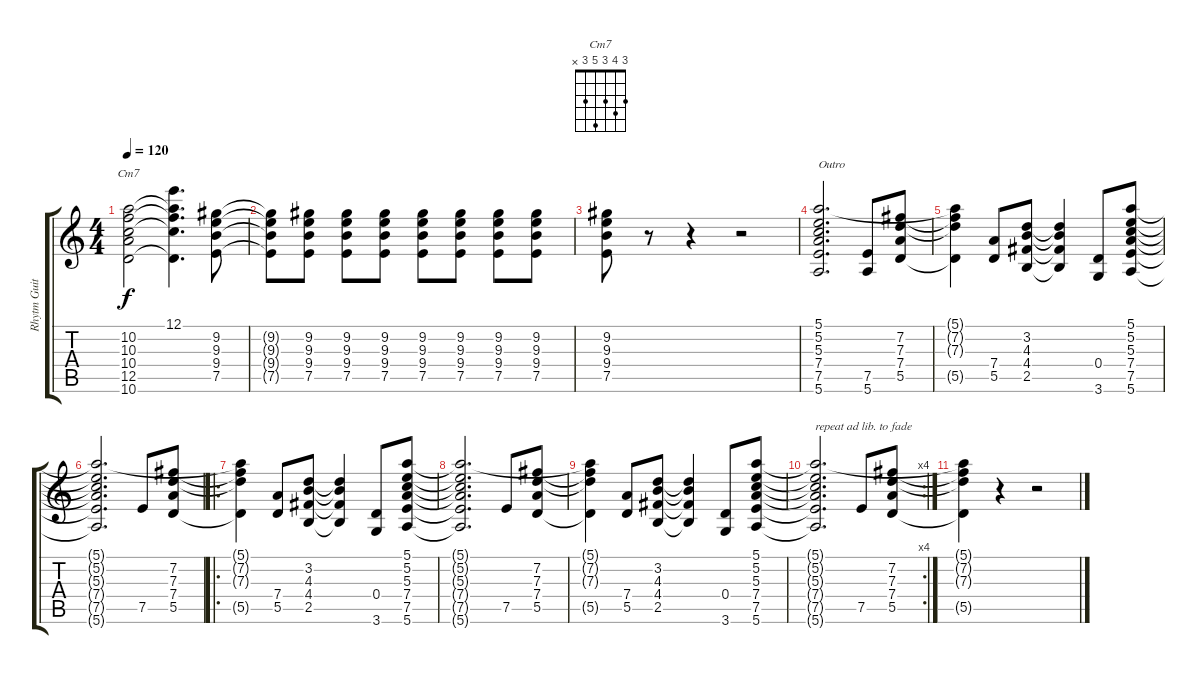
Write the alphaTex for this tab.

\track ("Rhytm Guitar 2" "Rhytm Guit") {instrument overdrivenguitar}
\staff {score tabs}
\tuning (E4 B3 G3 D3 A2 E2) {hide}
\chord ("Cm7" 3 4 3 5 3 x)
\ts (4 4)
\tempo 120
\clef g2
\ks c
(10.2 10.3 10.4 12.5 10.6).2{ch "Cm7" dy f} (12.1{t} 10.2{t} 10.3{t} 10.4{t} 10.6{t}).4{d} (9.2 9.3 9.4 7.5).8 |
(9.2{t} 9.3{t} 9.4{t} 7.5{t}).8 (9.2 9.3 9.4 7.5).8 (9.2 9.3 9.4 7.5).8 (9.2 9.3 9.4 7.5).8 (9.2 9.3 9.4 7.5).8 (9.2 9.3 9.4 7.5).8 (9.2 9.3 9.4 7.5).8 (9.2 9.3 9.4 7.5).8 |
(9.2 9.3 9.4 7.5).8 r.8 r.4 r.2 |
(5.1 5.2 5.3 7.4 7.5 5.6).2{d txt "Outro"} (7.5 5.6).8 (7.2 7.3 7.4 5.5).8 |
(5.1{t} 7.2{t} 7.3{t} 5.5{t}).4 (7.4 5.5).8 (3.2 4.3 4.4 2.5).8 (3.2{t} 4.3{t} 4.4{t} 2.5{t}).4 (0.4 3.6).8 (5.1 5.2 5.3 7.4 7.5 5.6).8 |
(5.1{t} 5.2{t} 5.3{t} 7.4{t} 7.5{t} 5.6{t}).2{d} 7.5.8 (7.2 7.3 7.4 5.5).8 |
\ro
(5.1{t} 7.2{t} 7.3{t} 5.5{t}).4 (7.4 5.5).8 (3.2 4.3 4.4 2.5).8 (3.2{t} 4.3{t} 4.4{t} 2.5{t}).4 (0.4 3.6).8 (5.1 5.2 5.3 7.4 7.5 5.6).8 |
(5.1{t} 5.2{t} 5.3{t} 7.4{t} 7.5{t} 5.6{t}).2{d} 7.5.8 (7.2 7.3 7.4 5.5).8 |
(5.1{t} 7.2{t} 7.3{t} 5.5{t}).4 (7.4 5.5).8 (3.2 4.3 4.4 2.5).8 (3.2{t} 4.3{t} 4.4{t} 2.5{t}).4 (0.4 3.6).8 (5.1 5.2 5.3 7.4 7.5 5.6).8 |
\rc 4
(5.1{t} 5.2{t} 5.3{t} 7.4{t} 7.5{t} 5.6{t}).2{d txt "repeat ad lib. to fade"} 7.5.8 (7.2 7.3 7.4 5.5).8 |
(5.1{t} 7.2{t} 7.3{t} 5.5{t}).4 r.4 r.2
